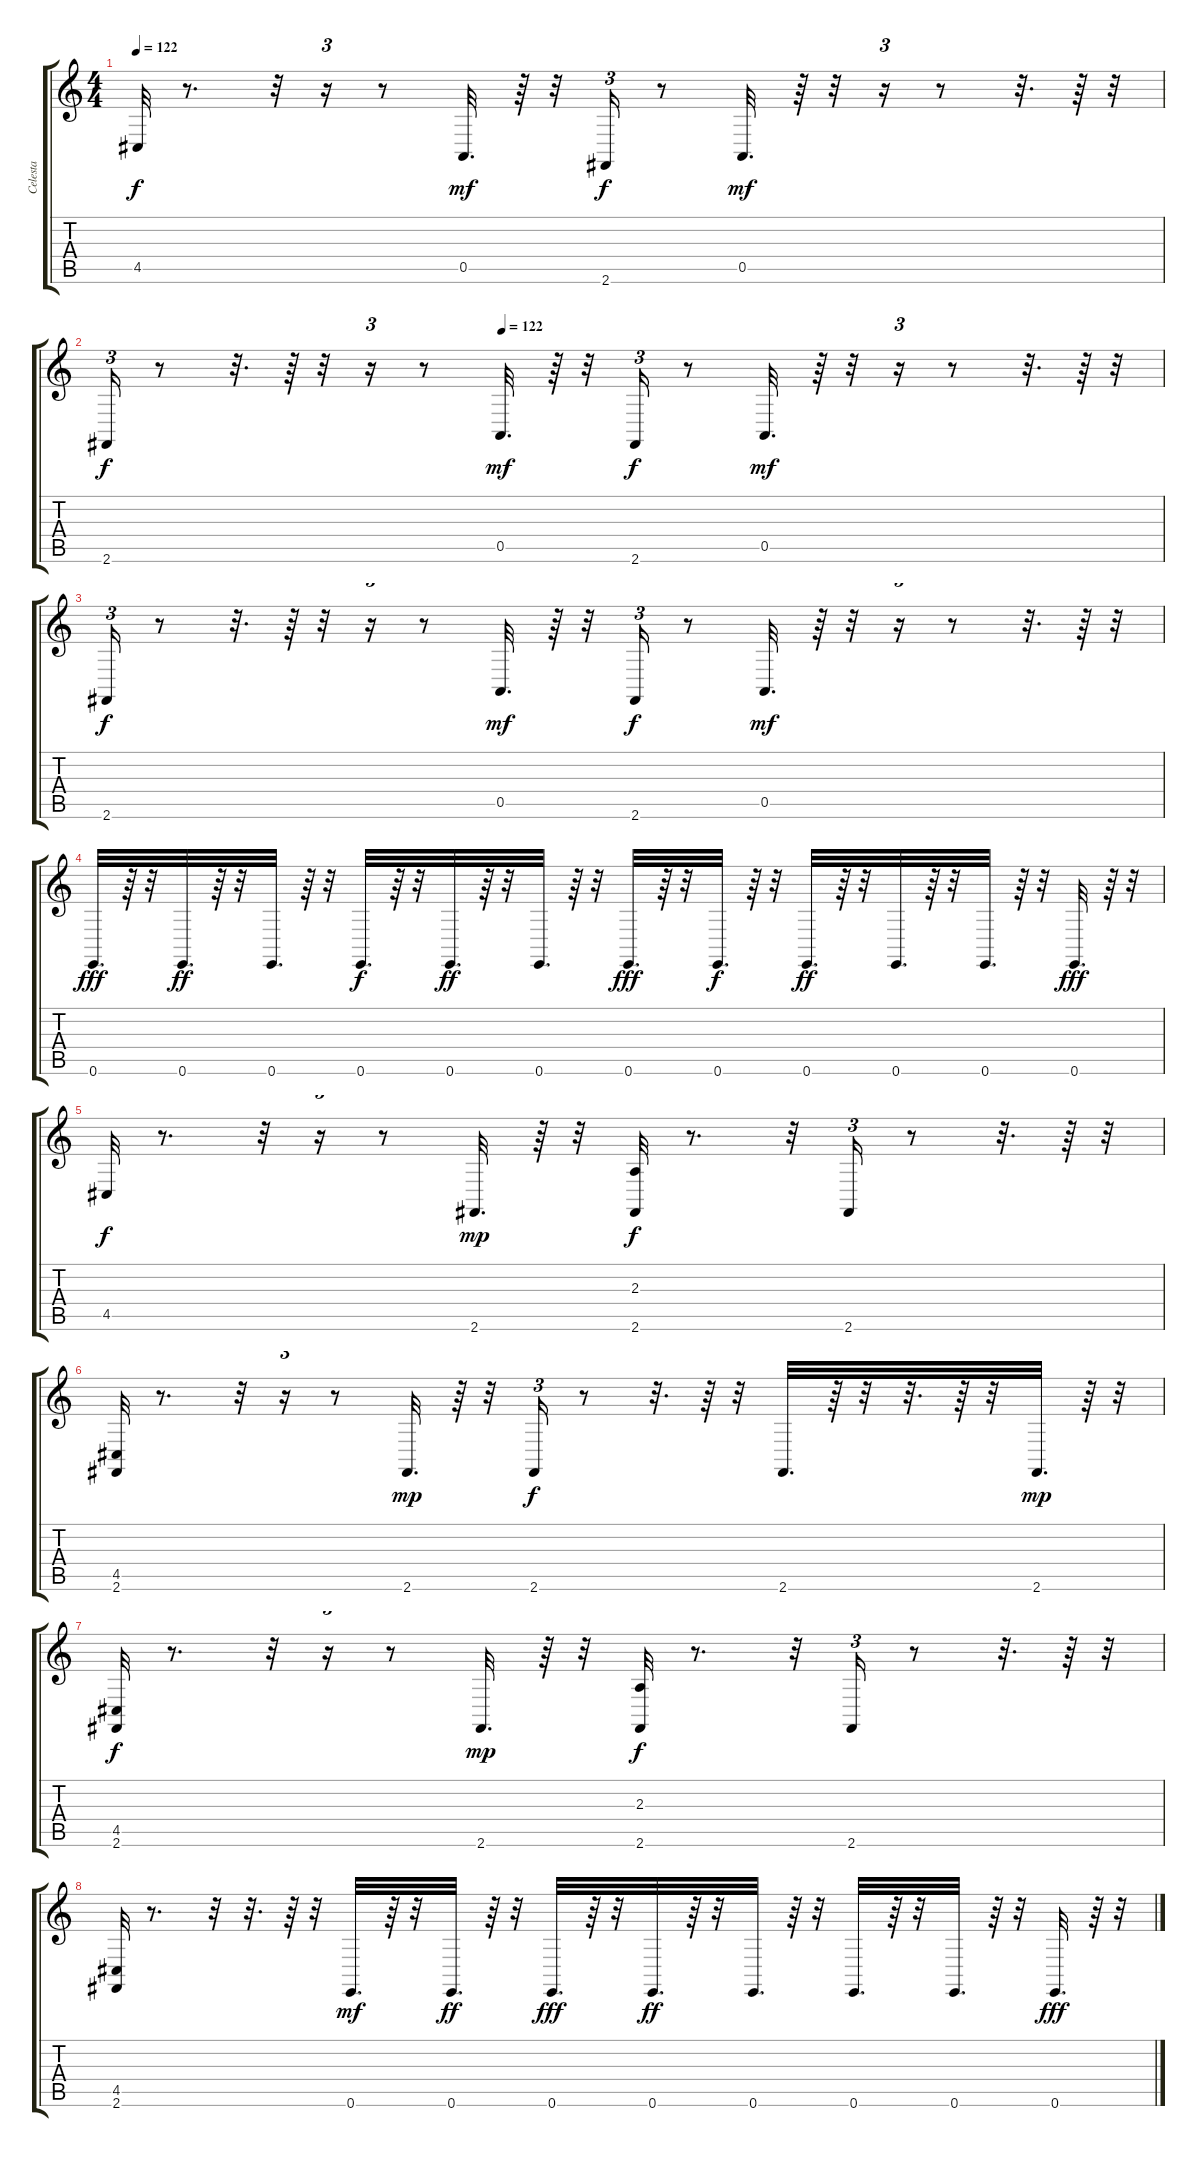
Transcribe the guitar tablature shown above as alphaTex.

\track ("Celesta" "Celesta") {instrument celesta}
\staff {score tabs}
\tuning (E4 B3 G3 D3 A2 E2) {hide}
\ts (4 4)
\tempo 122
\clef g2
\ks c
4.5.32{dy f} r.8{d} r.32 r.16{tu (3 2)} r.8 0.5.32{d dy mf} r.64 r.32 2.6.16{tu (3 2) dy f} r.8 0.5.32{d dy mf} r.64 r.32 r.16{tu (3 2)} r.8 r.32{d} r.64 r.32 |
\tempo (122 0.375)
2.6.16{tu (3 2) dy f} r.8 r.32{d} r.64 r.32 r.16{tu (3 2)} r.8 0.5.32{d dy mf} r.64 r.32 2.6.16{tu (3 2) dy f} r.8 0.5.32{d dy mf} r.64 r.32 r.16{tu (3 2)} r.8 r.32{d} r.64 r.32 |
2.6.16{tu (3 2) dy f} r.8 r.32{d} r.64 r.32 r.16{tu (3 2)} r.8 0.5.32{d dy mf} r.64 r.32 2.6.16{tu (3 2) dy f} r.8 0.5.32{d dy mf} r.64 r.32 r.16{tu (3 2)} r.8 r.32{d} r.64 r.32 |
0.6.32{d dy fff} r.64 r.32 0.6.32{d dy ff} r.64 r.32 0.6.32{d} r.64 r.32 0.6.32{d dy f} r.64 r.32 0.6.32{d dy ff} r.64 r.32 0.6.32{d} r.64 r.32 0.6.32{d dy fff} r.64 r.32 0.6.32{d dy f} r.64 r.32 0.6.32{d dy ff} r.64 r.32 0.6.32{d} r.64 r.32 0.6.32{d} r.64 r.32 0.6.32{d dy fff} r.64 r.32 |
4.5.32{dy f} r.8{d} r.32 r.16{tu (3 2)} r.8 2.6.32{d dy mp} r.64 r.32 (2.3 2.6).32{dy f} r.8{d} r.32 2.6.16{tu (3 2)} r.8 r.32{d} r.64 r.32 |
(4.5 2.6).32 r.8{d} r.32 r.16{tu (3 2)} r.8 2.6.32{d dy mp} r.64 r.32 2.6.16{tu (3 2) dy f} r.8 r.32{d} r.64 r.32 2.6.32{d} r.64 r.32 r.32{d} r.64 r.32 2.6.32{d dy mp} r.64 r.32 |
(4.5 2.6).32{dy f} r.8{d} r.32 r.16{tu (3 2)} r.8 2.6.32{d dy mp} r.64 r.32 (2.3 2.6).32{dy f} r.8{d} r.32 2.6.16{tu (3 2)} r.8 r.32{d} r.64 r.32 |
(4.5 2.6).32 r.8{d} r.32 r.32{d} r.64 r.32 0.6.32{d dy mf} r.64 r.32 0.6.32{d dy ff} r.64 r.32 0.6.32{d dy fff} r.64 r.32 0.6.32{d dy ff} r.64 r.32 0.6.32{d} r.64 r.32 0.6.32{d} r.64 r.32 0.6.32{d} r.64 r.32 0.6.32{d dy fff} r.64 r.32
